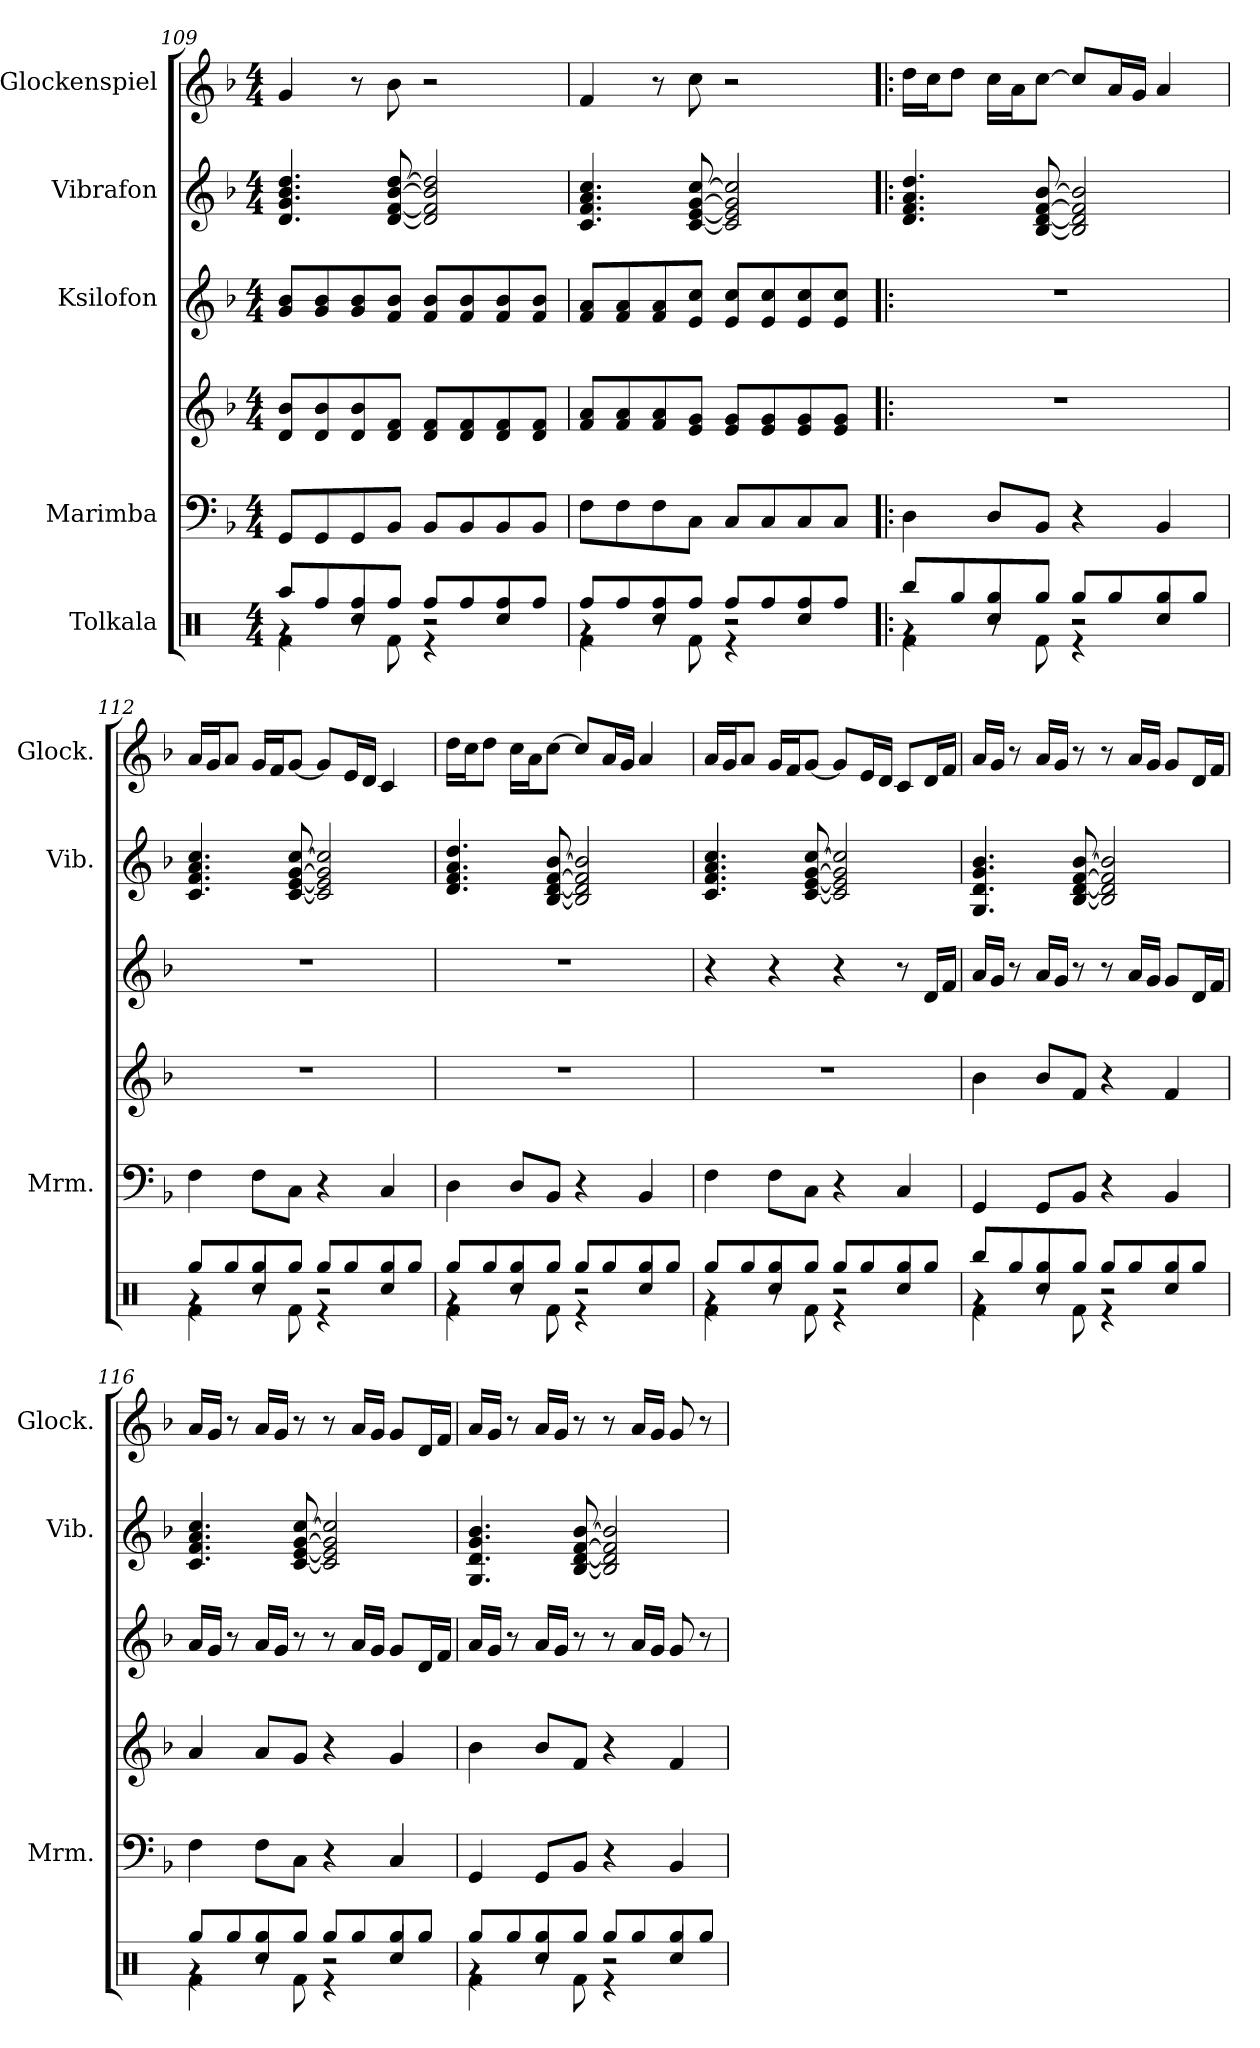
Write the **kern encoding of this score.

**kern	**kern	**kern	**kern	**kern	**kern
*part5	*part4	*part4	*part3	*part2	*part1
*staff6	*staff5	*staff4	*staff3	*staff2	*staff1
*I"Tolkala	*I"Marimba	*	*I"Ksilofon	*I"Vibrafon	*I"Glockenspiel
*	*I'Mrm.	*	*	*I'Vib.	*I'Glock.
*clefX	*clefF4	*clefG2	*clefG2	*clefG2	*clefG2
*	*	*	*ITrd-7c-12	*	*ITrd-14c-24
*k[]	*k[b-]	*k[b-]	*k[b-]	*k[b-]	*k[b-]
*M4/4	*M4/4	*M4/4	*M4/4	*M4/4	*M4/4
=109	=109	=109	=109	=109	=109
*^	*	*	*	*	*
*	*^	*	*	*	*	*
4rg	4Rf\	8Raa/L	8GG/L	8d/ 8b-/L	8gg/ 8bb-/L	4.d/ 4.g/ 4.b-/ 4.dd/	4ggg/
.	.	8Rff/	8GG/	8d/ 8b-/	8gg/ 8bb-/	.	.
4Rcc/	8r	8Rff/	8GG/	8d/ 8b-/	8gg/ 8bb-/	.	8r
.	8Rf\	8Rff/J	8BB-/J	8d/ 8f/J	8ff/ 8bb-/J	[8d/ [8f/ [8b-/ [8dd/	8bbb-\
4re	2r	8Rff/L	8BB-/L	8d/ 8f/L	8ff/ 8bb-/L	2d/] 2f/] 2b-/] 2dd/]	2r
.	.	8Rff/	8BB-/	8d/ 8f/	8ff/ 8bb-/	.	.
4Rcc/	.	8Rff/	8BB-/	8d/ 8f/	8ff/ 8bb-/	.	.
.	.	8Rff/J	8BB-/J	8d/ 8f/J	8ff/ 8bb-/J	.	.
=110	=110	=110	=110	=110	=110	=110	=110
4rg	4Rf\	8Rff/L	8F\L	8f/ 8a/L	8ff/ 8aa/L	4.c/ 4.f/ 4.a/ 4.cc/	4fff/
.	.	8Rff/	8F\	8f/ 8a/	8ff/ 8aa/	.	.
4Rcc/	8r	8Rff/	8F\	8f/ 8a/	8ff/ 8aa/	.	8r
.	8Rf\	8Rff/J	8C\J	8e/ 8g/J	8ee/ 8ccc/J	[8c/ [8e/ [8g/ [8cc/	8cccc\
4re	2r	8Rff/L	8C/L	8e/ 8g/L	8ee/ 8ccc/L	2c/] 2e/] 2g/] 2cc/]	2r
.	.	8Rff/	8C/	8e/ 8g/	8ee/ 8ccc/	.	.
4Rcc/	.	8Rff/	8C/	8e/ 8g/	8ee/ 8ccc/	.	.
.	.	8Rff/J	8C/J	8e/ 8g/J	8ee/ 8ccc/J	.	.
!!LO:LB:g=z
=111!|:	=111!|:	=111!|:	=111!|:	=111!|:	=111!|:	=111!|:	=111!|:
4rg	4Rf\	8Rbb/L	4D\	1r	1r	4.d/ 4.f/ 4.a/ 4.dd/	16dddd\LL
.	.	.	.	.	.	.	16cccc\J
.	.	8Rgg/	.	.	.	.	8dddd\J
4Rcc/	8r	8Rgg/	8D/L	.	.	.	16cccc\LL
.	.	.	.	.	.	.	16aaa\J
.	8Rf\	8Rgg/J	8BB-/J	.	.	[8B-/ [8d/ [8f/ [8b-/	[8cccc\J
4re	2r	8Rgg/L	4r	.	.	2B-/] 2d/] 2f/] 2b-/]	8cccc/L]
.	.	8Rgg/	.	.	.	.	16aaa/L
.	.	.	.	.	.	.	16ggg/JJ
4Rcc/	.	8Rgg/	4BB-/	.	.	.	4aaa/
.	.	8Rgg/J	.	.	.	.	.
=112	=112	=112	=112	=112	=112	=112	=112
4rg	4Rf\	8Rgg/L	4F\	1r	1r	4.c/ 4.f/ 4.a/ 4.cc/	16aaa/LL
.	.	.	.	.	.	.	16ggg/J
.	.	8Rgg/	.	.	.	.	8aaa/J
4Rcc/	8r	8Rgg/	8F\L	.	.	.	16ggg/LL
.	.	.	.	.	.	.	16fff/J
.	8Rf\	8Rgg/J	8C\J	.	.	[8c/ [8e/ [8g/ [8cc/	[8ggg/J
4re	2r	8Rgg/L	4r	.	.	2c/] 2e/] 2g/] 2cc/]	8ggg/L]
.	.	8Rgg/	.	.	.	.	16eee/L
.	.	.	.	.	.	.	16ddd/JJ
4Rcc/	.	8Rgg/	4C/	.	.	.	4ccc/
.	.	8Rgg/J	.	.	.	.	.
=113	=113	=113	=113	=113	=113	=113	=113
4rg	4Rf\	8Rgg/L	4D\	1r	1r	4.d/ 4.f/ 4.a/ 4.dd/	16dddd\LL
.	.	.	.	.	.	.	16cccc\J
.	.	8Rgg/	.	.	.	.	8dddd\J
4Rcc/	8r	8Rgg/	8D/L	.	.	.	16cccc\LL
.	.	.	.	.	.	.	16aaa\J
.	8Rf\	8Rgg/J	8BB-/J	.	.	[8B-/ [8d/ [8f/ [8b-/	[8cccc\J
4re	2r	8Rgg/L	4r	.	.	2B-/] 2d/] 2f/] 2b-/]	8cccc/L]
.	.	8Rgg/	.	.	.	.	16aaa/L
.	.	.	.	.	.	.	16ggg/JJ
4Rcc/	.	8Rgg/	4BB-/	.	.	.	4aaa/
.	.	8Rgg/J	.	.	.	.	.
!!LO:PB:g=z
=114	=114	=114	=114	=114	=114	=114	=114
4rg	4Rf\	8Rgg/L	4F\	1r	4r	4.c/ 4.f/ 4.a/ 4.cc/	16aaa/LL
.	.	.	.	.	.	.	16ggg/J
.	.	8Rgg/	.	.	.	.	8aaa/J
4Rcc/	8r	8Rgg/	8F\L	.	4r	.	16ggg/LL
.	.	.	.	.	.	.	16fff/J
.	8Rf\	8Rgg/J	8C\J	.	.	[8c/ [8e/ [8g/ [8cc/	[8ggg/J
4re	2r	8Rgg/L	4r	.	4r	2c/] 2e/] 2g/] 2cc/]	8ggg/L]
.	.	8Rgg/	.	.	.	.	16eee/L
.	.	.	.	.	.	.	16ddd/JJ
4Rcc/	.	8Rgg/	4C/	.	8r	.	8ccc/L
.	.	8Rgg/J	.	.	16dd/LL	.	16ddd/L
.	.	.	.	.	16ff/JJ	.	16fff/JJ
=115	=115	=115	=115	=115	=115	=115	=115
4rg	4Rf\	8Rbb/L	4GG/	4b-\	16aa/LL	4.G/ 4.d/ 4.g/ 4.b-/	16aaa/LL
.	.	.	.	.	16gg/JJ	.	16ggg/JJ
.	.	8Rgg/	.	.	8r	.	8r
4Rcc/	8r	8Rgg/	8GG/L	8b-/L	16aa/LL	.	16aaa/LL
.	.	.	.	.	16gg/JJ	.	16ggg/JJ
.	8Rf\	8Rgg/J	8BB-/J	8f/J	8r	[8B-/ [8d/ [8f/ [8b-/	8r
4re	2r	8Rgg/L	4r	4r	8r	2B-/] 2d/] 2f/] 2b-/]	8r
.	.	8Rgg/	.	.	16aa/LL	.	16aaa/LL
.	.	.	.	.	16gg/JJ	.	16ggg/JJ
4Rcc/	.	8Rgg/	4BB-/	4f/	8gg/L	.	8ggg/L
.	.	8Rgg/J	.	.	16dd/L	.	16ddd/L
.	.	.	.	.	16ff/JJ	.	16fff/JJ
=116	=116	=116	=116	=116	=116	=116	=116
4rg	4Rf\	8Rgg/L	4F\	4a/	16aa/LL	4.c/ 4.f/ 4.a/ 4.cc/	16aaa/LL
.	.	.	.	.	16gg/JJ	.	16ggg/JJ
.	.	8Rgg/	.	.	8r	.	8r
4Rcc/	8r	8Rgg/	8F\L	8a/L	16aa/LL	.	16aaa/LL
.	.	.	.	.	16gg/JJ	.	16ggg/JJ
.	8Rf\	8Rgg/J	8C\J	8g/J	8r	[8c/ [8e/ [8g/ [8cc/	8r
4re	2r	8Rgg/L	4r	4r	8r	2c/] 2e/] 2g/] 2cc/]	8r
.	.	8Rgg/	.	.	16aa/LL	.	16aaa/LL
.	.	.	.	.	16gg/JJ	.	16ggg/JJ
4Rcc/	.	8Rgg/	4C/	4g/	8gg/L	.	8ggg/L
.	.	8Rgg/J	.	.	16dd/L	.	16ddd/L
.	.	.	.	.	16ff/JJ	.	16fff/JJ
!!LO:LB:g=z
=117	=117	=117	=117	=117	=117	=117	=117
4rg	4Rf\	8Rgg/L	4GG/	4b-\	16aa/LL	4.G/ 4.d/ 4.g/ 4.b-/	16aaa/LL
.	.	.	.	.	16gg/JJ	.	16ggg/JJ
.	.	8Rgg/	.	.	8r	.	8r
4Rcc/	8r	8Rgg/	8GG/L	8b-/L	16aa/LL	.	16aaa/LL
.	.	.	.	.	16gg/JJ	.	16ggg/JJ
.	8Rf\	8Rgg/J	8BB-/J	8f/J	8r	[8B-/ [8d/ [8f/ [8b-/	8r
4re	2r	8Rgg/L	4r	4r	8r	2B-/] 2d/] 2f/] 2b-/]	8r
.	.	8Rgg/	.	.	16aa/LL	.	16aaa/LL
.	.	.	.	.	16gg/JJ	.	16ggg/JJ
4Rcc/	.	8Rgg/	4BB-/	4f/	8gg/	.	8ggg/
.	.	8Rgg/J	.	.	8r	.	8r
*v	*v	*v	*	*	*	*	*
=	=	=	=	=	=
*-	*-	*-	*-	*-	*-
